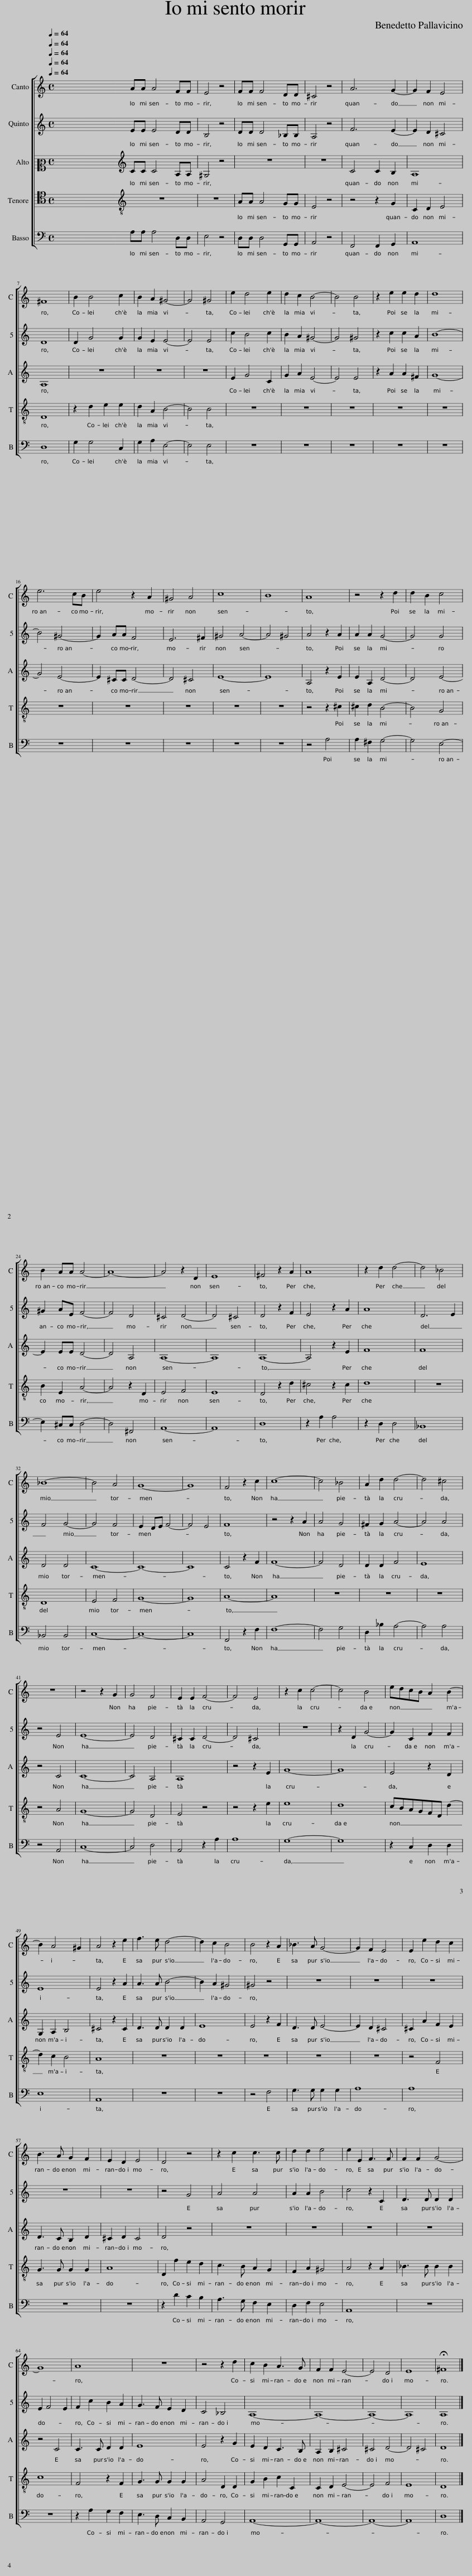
X:1
%%score [ 1 2 3 4 5 ]
L:1/8
Q:1/4=64
M:4/4
I:linebreak $
K:C
V:1 treble
V:2 treble
V:3 alto2
V:4 tenor
V:5 bass
V:1
 x8 | x8 | AA A4 FF | E4 z4 | FF F4 DD | %5
 ^C4 z4 | A6 G2- | G2 F2 E4 |$ ^F8 | B2 B4 c2 | %10
 B2 A2 ^G4- | G4 ^G4 | e2 d4 e2 | d2 c2 B4- | B4 B4 | %15
 z2 e2 e2 d2 | d8 |$ e6 cB | e4 z2 A2 | ^G4 A4 | %20
 c8 | B8 | A8 | z4 z2 d2 | d2 B2 c4 |$ %25
 B2 AA A4- | A8- | A4 z2 D2 | E8 | ^F4 z2 A2 | %30
 A8 | z2 d2 d4- | d4 _B4 |$ _B8- | B4 A4 | %35
 G8- | G8 | F4 z2 c2 | c8- | c4 _B4 | %40
 A2 d2 d4- | d4 ^c4 |$ z8 | z4 z2 G2 | G4 F4 | %45
 E2 E2 F4- | F4 E4 | z2 c2 c4- | c4 B4 | edcB A2 B2- |$ %50
 B2 A4 ^G2 | A4 z2 e2 | f3 e d4- | d2 c2 B4 | B4 z2 A2 | %55
 _B3 A G4- | G2 F2 E4 | E2 e2 d2 c2 |$ B3 A G2 F2 | E2 D2 E4 | %60
 D4 z4 | z2 c2 c3 c | d2 d2 e4 | e2 E2 F3 F | F2 F2 G4- |$ %65
 G8 | A8 | z8 | z4 z2 d2 | c2 B2 A3 G | %70
 F2 F2 E4- | E4 D4 | E8 | !fermata!^F8 |] %74
V:2
 x8 | x8 | EE E4 DD | B,4 z4 | DD D4 _B,B, | %5
 A,4 z4 | F6 E2- | E2 D2 ^C4 |$ D8 | D2 G4 G2 | %10
 G2 E2 E4- | E4 E4 | c2 B4 c2 | B2 A2 ^G4- | G4 ^G4 | %15
 z2 c2 c2 A2 | B8- |$ B4 ^G4- | G2 AA F4 | E6 ^F2 | %20
 ^G4 A4- | A4 ^G4 | A4 z2 A2 | A2 A2 G4- | G4 G4 |$ %25
 ^G2 AE F4- | F4 D4 | ^C4 D4- | D4 ^C4 | D4 z2 F2 | %30
 E4 z2 A2 | A8 | D6 E2 |$ F4 G4- | G4 F4 | %35
 E2 DE F4- | F4 E4 | F8 | z4 z2 A2 | A4 G4 | %40
 ^F2 G2 A4- | A4 A4 |$ z4 E4 | E8- | E4 D4 | %45
 ^C2 C2 D4- | D4 ^C4 | z8 | z2 D2 G4- | G2 C2 F2 F2 |$ %50
 E8 | E4 z2 A2 | A3 A B4- | B2 A2 ^G4 | ^G4 z4 | %55
 z8 | z8 | z8 |$ z8 | z8 | %60
 z4 G4 | A4 A4 | A2 A2 B4 | c4 z2 C2 | D3 D D2 D2 |$ %65
 E2 F4 E2 | F2 c2 B2 A2 | G3 F E2 D2 | C4 _B,4 | A,8- | %70
 A,8- | A,8- | A,8 | A,8 |] %74
V:3
 x8 | x8 | CC C4 A,A, | ^G,4 z4 | z8 | %5
 z8 | C4 C2 B,2 | A,8 |$ A,8 | z8 | %10
 z8 | z8 | E2 G4 C2 | G2 A2 E4- | E4 E4 | %15
 z2 A2 A2 ^F2 | G8- |$ G4 E4- | E2 ^CC D4- | D4 ^C4 | %20
 E8- | E8 | A,4 z2 E2 | E2 A,2 D4- | D4 E4- |$ %25
 E2 EE D4- | D4 A,4 | A,8- | A,8 | A,8- | %30
 A,4 z2 E2 | F8 | F8 |$ D4 D4 | C8- | %35
 C8- | C8 | C4 z2 F2 | F8- | F4 D4 | %40
 D2 D2 F4 | E8 |$ z4 C4 | C8- | C4 A,4 | %45
 A,8 | z4 z2 E2 | G8- | G8 | E4 z2 D2 |$ %50
 G,2 A,2 B,4 | ^C4 z2 C2 | D3 D D2 D2 | E8 | E4 z2 F2 | %55
 D3 D E4- | E2 D2 ^C4 | ^C2 A2 F2 E2 |$ D3 C B,2 D2 | ^C2 D2 C4 | %60
 D4 z4 | z8 | z8 | z8 | z8 |$ %65
 z4 C4 | C3 C D2 D2 | E8 | E4 z2 G2 | E2 D2 C3 B, | %70
 A,2 B,2 ^C4 | ^C4 D4- | D4 ^C4 | D8 |] %74
V:4
 x8 | x8 | z8 | z8 | A,A, A,4 G,G, | %5
 E,4 z4 | z4 z2 G,2 | C,2 D,2 E,4 |$ D,8 | z2 D2 E2 E2 | %10
 D2 A,2 B,4- | B,4 B,4 | z8 | z8 | z8 | %15
 z8 | z8 |$ z8 | z8 | z8 | %20
 z8 | z8 | z4 z2 ^C2 | ^C2 D2 B,4- | B,4 G,4 |$ %25
 B,2 E,2 A,4- | A,4 z2 D,2 | E,4 F,4 | E,8 | D,4 z2 D2 | %30
 ^C4 z2 C2 | D8 | z8 |$ D,8 | E,4 F,4 | %35
 G,8- | G,8 | A,8- | A,8 | z8 | %40
 z8 | z8 |$ z4 A,4 | G,8- | G,4 D,4 | %45
 E,4 z4 | z4 z2 E2 | E8 | D8 | CB,A,G,F,D, D2- |$ %50
 D2 C2 B,4 | A,8 | z8 | z8 | z8 | %55
 z8 | z8 | z4 F,4 |$ G,3 G, G,2 G,2 | A,8 | %60
 D,2 F2 E2 D2 | C3 B, A,2 G,2 | F,2 A,2 ^G,4 | A,4 z2 A,2 | _B,3 B, B,2 B,2 |$ %65
 C8 | F,4 z2 F,2 | G,3 G, G,2 G,2 | A,4 D,2 D,2 | G,2 B,2 C2 C,2 | %70
 C,2 D,2 E,4- | E,4 F,4 | E,8 | D,8 |] %74
V:5
 x8 | x8 | A,A, A,4 D,D, | E,4 z4 | D,D, D,4 G,,G,, | %5
 A,,4 z4 | F,,4 F,,2 G,,2 | A,,8 |$ D,8 | G,2 G,4 C,2 | %10
 G,2 A,2 E,4- | E,4 E,4 | z8 | z8 | z8 | %15
 z8 | z8 |$ z8 | z8 | z8 | %20
 z8 | z8 | z4 A,4 | A,2 ^F,2 G,4- | G,4 E,4- |$ %25
 E,2 ^C,C, D,4- | D,4 ^F,,4 | A,,8- | A,,8 | D,8 | %30
 z2 A,2 A,4 | z2 D,2 D,4 | _B,,8 |$ _B,,4 B,,4 | C,8- | %35
 C,8- | C,8 | F,,4 z2 F,2 | F,8- | F,4 G,4 | %40
 D,2 _B,2 A,4- | A,4 A,4 |$ z4 A,,4 | C,8- | C,4 D,4 | %45
 A,,4 z2 A,2 | A,8 | G,8- | G,8 | z2 C,2 D,2 D,2 |$ %50
 E,8 | A,,8 | z8 | z8 | z4 F,4 | %55
 G,3 G, G,2 G,2 | A,8 | A,8 |$ z8 | z8 | %60
 z2 D2 C2 B,2 | A,3 G, F,2 E,2 | D,2 F,2 E,4 | A,,8 | z8 |$ %65
 z8 | z2 A,2 G,2 F,2 | E,3 D, C,2 B,,2 | A,,4 G,,4 | A,,8- | %70
 A,,8- | A,,8- | A,,8 | D,8 |] %74
